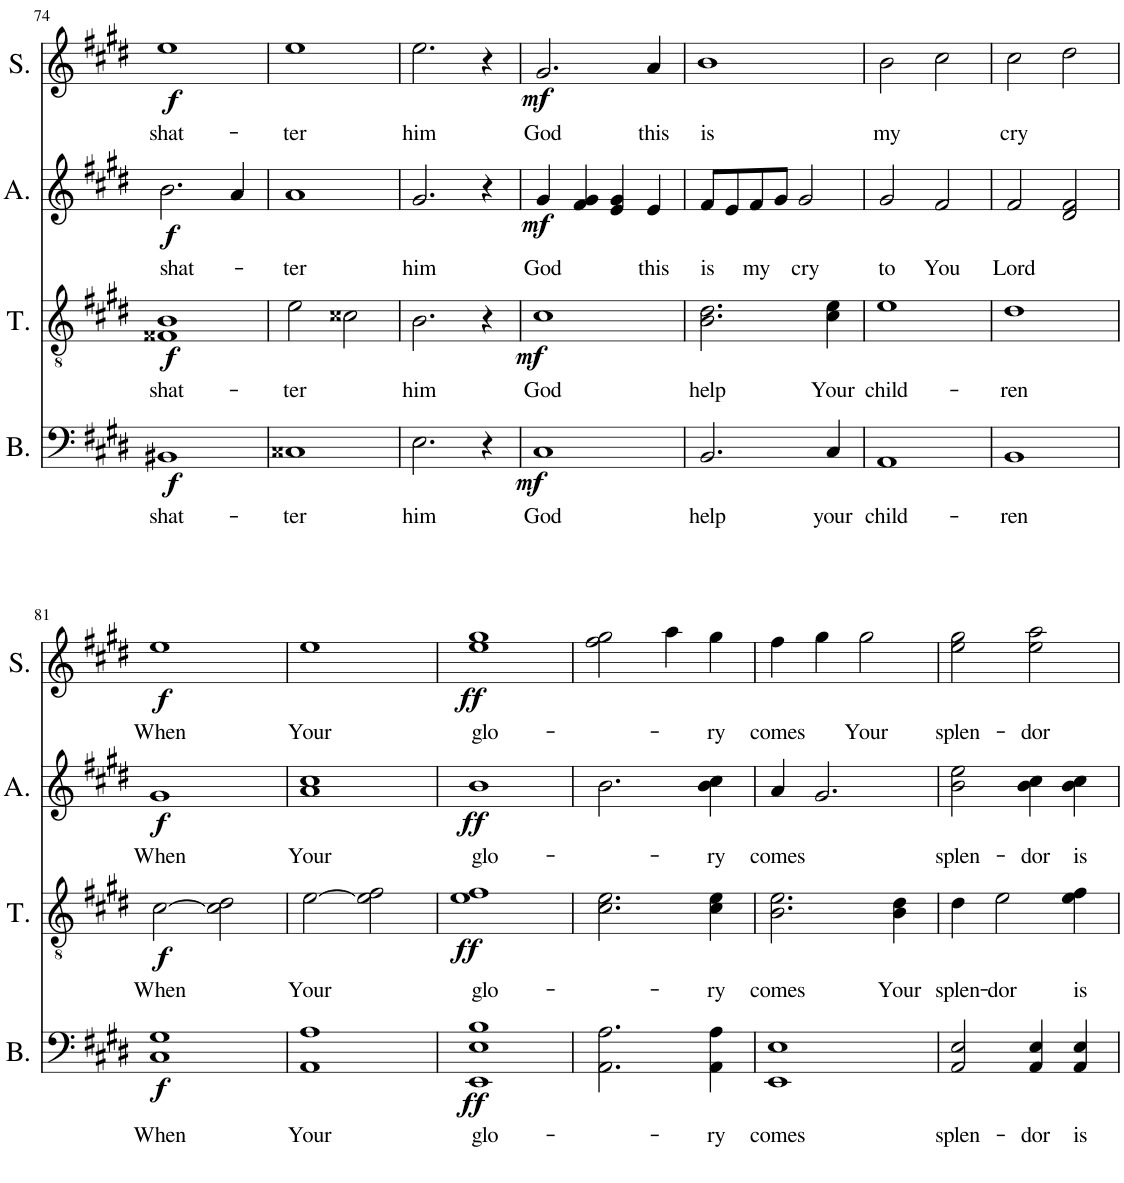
**kern	**text	**dynam	**kern	**text	**dynam	**kern	**text	**dynam	**kern	**text	**dynam
*part4	*part4	*part4	*part3	*part3	*part3	*part2	*part2	*part2	*part1	*part1	*part1
*staff4	*staff4	*staff4	*staff3	*staff3	*staff3	*staff2	*staff2	*staff2	*staff1	*staff1	*staff1
*I"Bass	*	*	*I"Tenor	*	*	*I"Alto	*	*	*I"Soprano	*	*
*I'B.	*	*	*I'T.	*	*	*I'A.	*	*	*I'S.	*	*
!!LO:PB:g=z
*clefF4	*	*	*clefGv2	*	*	*clefG2	*	*	*clefG2	*	*
*k[f#c#g#d#]	*	*	*k[f#c#g#d#]	*	*	*k[f#c#g#d#]	*	*	*k[f#c#g#d#]	*	*
*M4/4	*	*	*M4/4	*	*	*M4/4	*	*	*M4/4	*	*
=74	=74	=74	=74	=74	=74	=74	=74	=74	=74	=74	=74
!	!LO:LY:b	!LO:DY:b	!	!LO:LY:b	!LO:DY:b	!	!LO:LY:b	!LO:DY:b	!	!LO:LY:b	!LO:DY:b
1BB#X	shat-	f	1F##X 1B	shat-	f	2.b\	shat-	f	1ee	shat-	f
.	.	.	.	.	.	4a/	.	.	.	.	.
=75	=75	=75	=75	=75	=75	=75	=75	=75	=75	=75	=75
!	!LO:LY:b	!	!	!LO:LY:b	!	!	!LO:LY:b	!	!	!LO:LY:b	!
1C##X	-ter	.	2e\	-ter	.	1a	-ter	.	1ee	-ter	.
.	.	.	2c##X\	.	.	.	.	.	.	.	.
=76	=76	=76	=76	=76	=76	=76	=76	=76	=76	=76	=76
!	!LO:LY:b	!	!	!LO:LY:b	!	!	!LO:LY:b	!	!	!LO:LY:b	!
2.E\	him	.	2.B\	him	.	2.g#/	him	.	2.ee\	him	.
4r	.	.	4r	.	.	4r	.	.	4r	.	.
=77	=77	=77	=77	=77	=77	=77	=77	=77	=77	=77	=77
!	!LO:LY:b	!LO:DY:b	!	!LO:LY:b	!LO:DY:b	!	!LO:LY:b	!LO:DY:b	!	!LO:LY:b	!LO:DY:b
1C#	God	mf	1c#	God	mf	4g#/	God	mf	2.g#/	God	mf
.	.	.	.	.	.	4f#/ 4g#/	.	.	.	.	.
.	.	.	.	.	.	4e/ 4g#/	.	.	.	.	.
!	!	!	!	!	!	!	!LO:LY:b	!	!	!LO:LY:b	!
.	.	.	.	.	.	4e/	this	.	4a/	this	.
=78	=78	=78	=78	=78	=78	=78	=78	=78	=78	=78	=78
!	!LO:LY:b	!	!	!LO:LY:b	!	!	!LO:LY:b	!	!	!LO:LY:b	!
2.BB/	help	.	2.B\ 2.d#\	help	.	8f#/L	is	.	1b	is	.
.	.	.	.	.	.	8e/	.	.	.	.	.
!	!	!	!	!	!	!	!LO:LY:b	!	!	!	!
.	.	.	.	.	.	8f#/	my	.	.	.	.
.	.	.	.	.	.	8g#/J	.	.	.	.	.
!	!	!	!	!	!	!	!LO:LY:b	!	!	!	!
.	.	.	.	.	.	2g#/	cry	.	.	.	.
!	!LO:LY:b	!	!	!LO:LY:b	!	!	!	!	!	!	!
4C#/	your	.	4c#\ 4e\	Your	.	.	.	.	.	.	.
=79	=79	=79	=79	=79	=79	=79	=79	=79	=79	=79	=79
!	!LO:LY:b	!	!	!LO:LY:b	!	!	!LO:LY:b	!	!	!LO:LY:b	!
1AA	child-	.	1e	child-	.	2g#/	to	.	2b\	my	.
!	!	!	!	!	!	!	!LO:LY:b	!	!	!	!
.	.	.	.	.	.	2f#/	You	.	2cc#\	.	.
=80	=80	=80	=80	=80	=80	=80	=80	=80	=80	=80	=80
!	!LO:LY:b	!	!	!LO:LY:b	!	!	!LO:LY:b	!	!	!LO:LY:b	!
1BB	-ren	.	1d#	-ren	.	2f#/	Lord	.	2cc#\	cry	.
.	.	.	.	.	.	2d#/ 2f#/	.	.	2dd#\	.	.
!!LO:LB:g=z
=81	=81	=81	=81	=81	=81	=81	=81	=81	=81	=81	=81
!	!LO:LY:b	!LO:DY:b	!	!LO:LY:b	!LO:DY:b	!	!LO:LY:b	!LO:DY:b	!	!LO:LY:b	!LO:DY:b
1C# 1G#	When	f	[2c#\	When	f	1g#	When	f	1ee	When	f
.	.	.	2c#\] 2d#\	.	.	.	.	.	.	.	.
=82	=82	=82	=82	=82	=82	=82	=82	=82	=82	=82	=82
!	!LO:LY:b	!	!	!LO:LY:b	!	!	!LO:LY:b	!	!	!LO:LY:b	!
1AA 1A	Your	.	[2e\	Your	.	1a 1cc#	Your	.	1ee	Your	.
.	.	.	2e\] 2f#\	.	.	.	.	.	.	.	.
=83	=83	=83	=83	=83	=83	=83	=83	=83	=83	=83	=83
!	!LO:LY:b	!LO:DY:b	!	!LO:LY:b	!LO:DY:b	!	!LO:LY:b	!LO:DY:b	!	!LO:LY:b	!LO:DY:b
1EE 1E 1B	glo-	ff	1e 1f#	glo-	ff	1b	glo-	ff	1ee 1gg#	glo-	ff
=84	=84	=84	=84	=84	=84	=84	=84	=84	=84	=84	=84
2.AA\ 2.A\	.	.	2.c#\ 2.e\	.	.	2.b\	.	.	2ff#\ 2gg#\	.	.
.	.	.	.	.	.	.	.	.	4aa\	.	.
!	!LO:LY:b	!	!	!LO:LY:b	!	!	!LO:LY:b	!	!	!LO:LY:b	!
4AA\ 4A\	-ry	.	4c#\ 4e\	-ry	.	4b\ 4cc#\	-ry	.	4gg#\	-ry	.
=85	=85	=85	=85	=85	=85	=85	=85	=85	=85	=85	=85
!	!LO:LY:b	!	!	!LO:LY:b	!	!	!LO:LY:b	!	!	!LO:LY:b	!
1EE 1E	comes	.	2.B\ 2.e\	comes	.	4a/	comes	.	4ff#\	comes	.
.	.	.	.	.	.	2.g#/	.	.	4gg#\	.	.
!	!	!	!	!	!	!	!	!	!	!LO:LY:b	!
.	.	.	.	.	.	.	.	.	2gg#\	Your	.
!	!	!	!	!LO:LY:b	!	!	!	!	!	!	!
.	.	.	4B\ 4d#\	Your	.	.	.	.	.	.	.
=86	=86	=86	=86	=86	=86	=86	=86	=86	=86	=86	=86
!	!LO:LY:b	!	!	!LO:LY:b	!	!	!LO:LY:b	!	!	!LO:LY:b	!
2AA/ 2E/	splen-	.	4d#\	splen-	.	2b\ 2ee\	splen-	.	2ee\ 2gg#\	splen-	.
!	!	!	!	!LO:LY:b	!	!	!	!	!	!	!
.	.	.	2e\	-dor	.	.	.	.	.	.	.
!	!LO:LY:b	!	!	!	!	!	!LO:LY:b	!	!	!LO:LY:b	!
4AA/ 4E/	-dor	.	.	.	.	4b\ 4cc#\	-dor	.	2ee\ 2aa\	-dor	.
!	!LO:LY:b	!	!	!LO:LY:b	!	!	!LO:LY:b	!	!	!	!
4AA/ 4E/	is	.	4e\ 4f#\	is	.	4b\ 4cc#\	is	.	.	.	.
=	=	=	=	=	=	=	=	=	=	=	=
*-	*-	*-	*-	*-	*-	*-	*-	*-	*-	*-	*-
